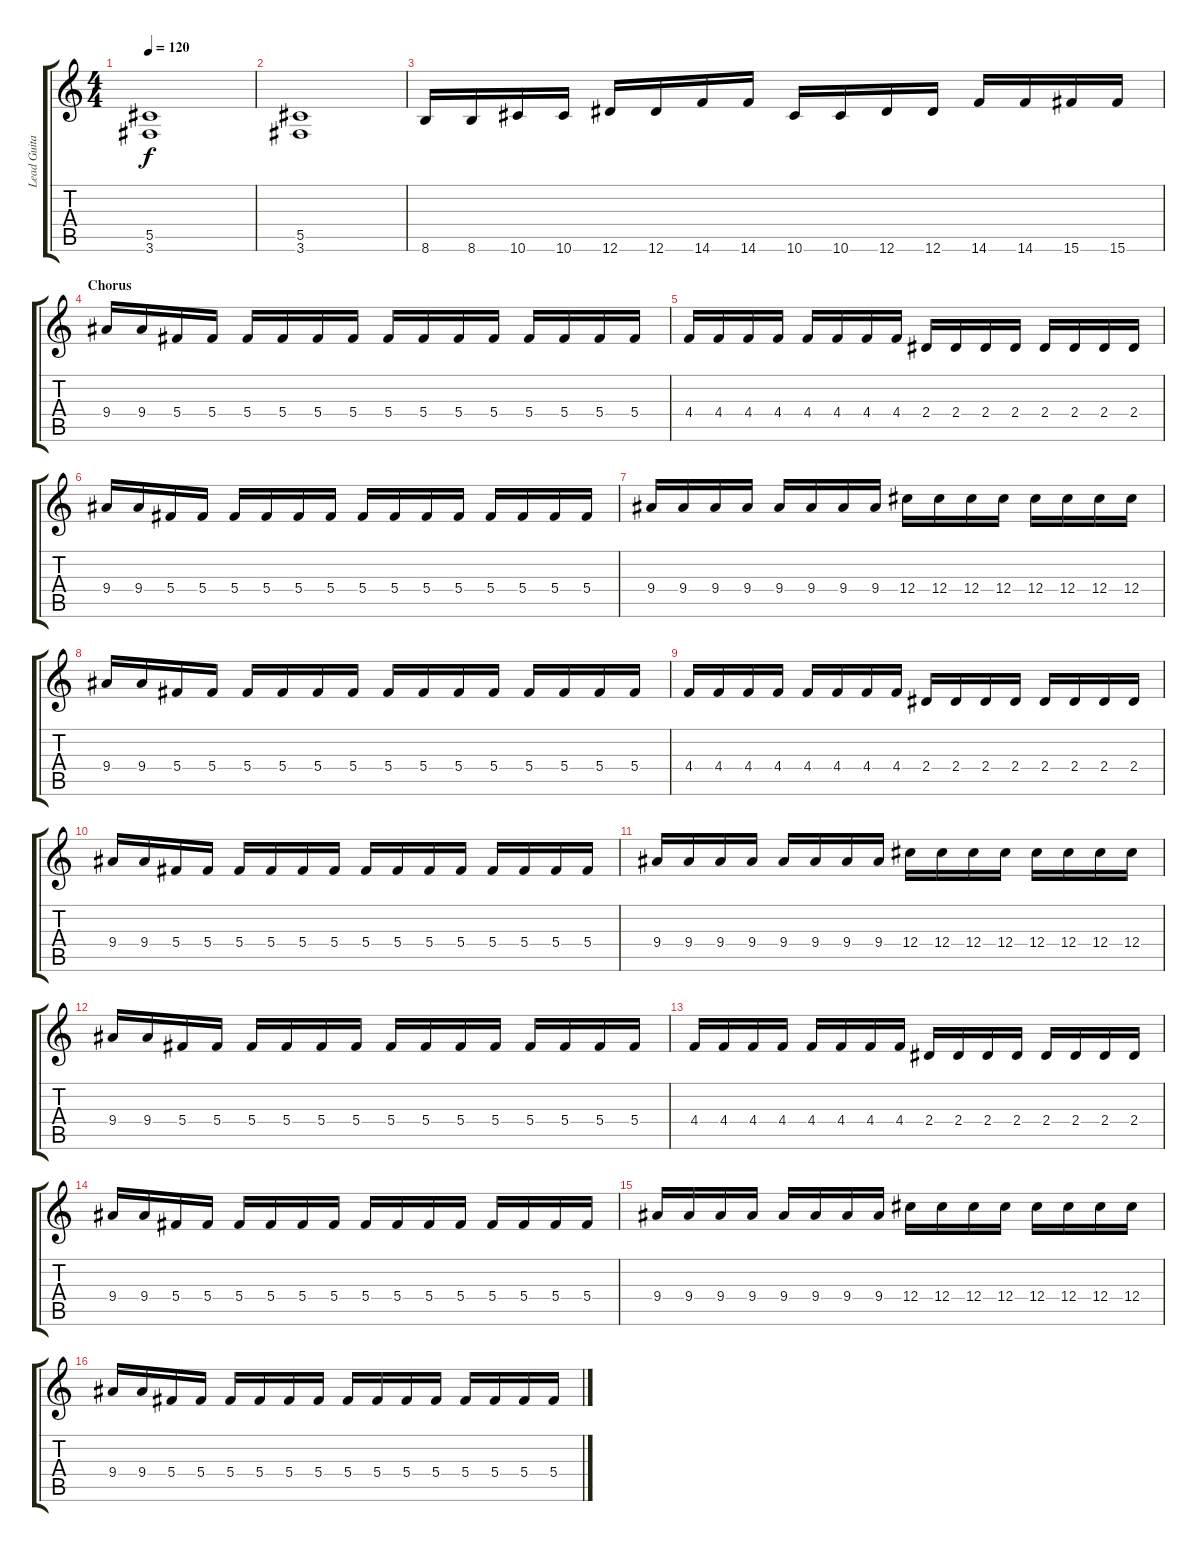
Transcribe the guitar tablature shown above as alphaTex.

\track ("Lead Guitar II" "Lead Guita") {instrument distortionguitar}
\staff {score tabs}
\tuning (Eb4 Bb3 Gb3 Db3 Ab2 Eb2) {hide}
\ts (4 4)
\tempo 120
\clef g2
\ks c
(5.5 3.6).1{dy f} |
(5.5 3.6).1 |
8.6.16 8.6.16 10.6.16 10.6.16 12.6.16 12.6.16 14.6.16 14.6.16 10.6.16 10.6.16 12.6.16 12.6.16 14.6.16 14.6.16 15.6.16 15.6.16 |
\section ("" "Chorus")
9.4.16 9.4.16 5.4.16 5.4.16 5.4.16 5.4.16 5.4.16 5.4.16 5.4.16 5.4.16 5.4.16 5.4.16 5.4.16 5.4.16 5.4.16 5.4.16 |
4.4.16 4.4.16 4.4.16 4.4.16 4.4.16 4.4.16 4.4.16 4.4.16 2.4.16 2.4.16 2.4.16 2.4.16 2.4.16 2.4.16 2.4.16 2.4.16 |
9.4.16 9.4.16 5.4.16 5.4.16 5.4.16 5.4.16 5.4.16 5.4.16 5.4.16 5.4.16 5.4.16 5.4.16 5.4.16 5.4.16 5.4.16 5.4.16 |
9.4.16 9.4.16 9.4.16 9.4.16 9.4.16 9.4.16 9.4.16 9.4.16 12.4.16 12.4.16 12.4.16 12.4.16 12.4.16 12.4.16 12.4.16 12.4.16 |
9.4.16 9.4.16 5.4.16 5.4.16 5.4.16 5.4.16 5.4.16 5.4.16 5.4.16 5.4.16 5.4.16 5.4.16 5.4.16 5.4.16 5.4.16 5.4.16 |
4.4.16 4.4.16 4.4.16 4.4.16 4.4.16 4.4.16 4.4.16 4.4.16 2.4.16 2.4.16 2.4.16 2.4.16 2.4.16 2.4.16 2.4.16 2.4.16 |
9.4.16 9.4.16 5.4.16 5.4.16 5.4.16 5.4.16 5.4.16 5.4.16 5.4.16 5.4.16 5.4.16 5.4.16 5.4.16 5.4.16 5.4.16 5.4.16 |
9.4.16 9.4.16 9.4.16 9.4.16 9.4.16 9.4.16 9.4.16 9.4.16 12.4.16 12.4.16 12.4.16 12.4.16 12.4.16 12.4.16 12.4.16 12.4.16 |
9.4.16 9.4.16 5.4.16 5.4.16 5.4.16 5.4.16 5.4.16 5.4.16 5.4.16 5.4.16 5.4.16 5.4.16 5.4.16 5.4.16 5.4.16 5.4.16 |
4.4.16 4.4.16 4.4.16 4.4.16 4.4.16 4.4.16 4.4.16 4.4.16 2.4.16 2.4.16 2.4.16 2.4.16 2.4.16 2.4.16 2.4.16 2.4.16 |
9.4.16 9.4.16 5.4.16 5.4.16 5.4.16 5.4.16 5.4.16 5.4.16 5.4.16 5.4.16 5.4.16 5.4.16 5.4.16 5.4.16 5.4.16 5.4.16 |
9.4.16 9.4.16 9.4.16 9.4.16 9.4.16 9.4.16 9.4.16 9.4.16 12.4.16 12.4.16 12.4.16 12.4.16 12.4.16 12.4.16 12.4.16 12.4.16 |
9.4.16 9.4.16 5.4.16 5.4.16 5.4.16 5.4.16 5.4.16 5.4.16 5.4.16 5.4.16 5.4.16 5.4.16 5.4.16 5.4.16 5.4.16 5.4.16
